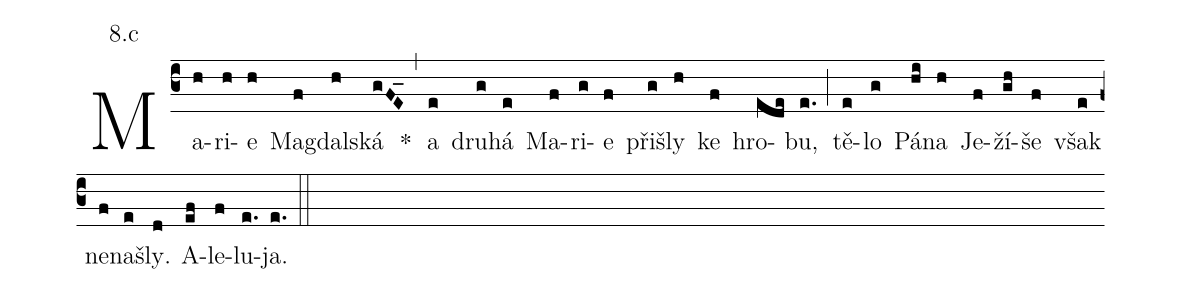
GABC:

office-part: nešpory, 1. ant.;
mode: 8;
annotation: 8.c;
%%
(c3)
Ma(h)ri(h)e(h) Mag(f)dal(h)ská(gFE_) *(,)
a(e) dru(g)há(e) Ma(f)ri(g)e(f) při(g)šly(h) ke(f) hro(ede)bu,(e.) (;)
tě(e)lo(g) Pá(hi)na(h) Je(f)ží(gh)še(f) však(e) ne(f)na(e)šly.(d)
A(ef)le(f)lu(e.)ja.(e.) (::)
